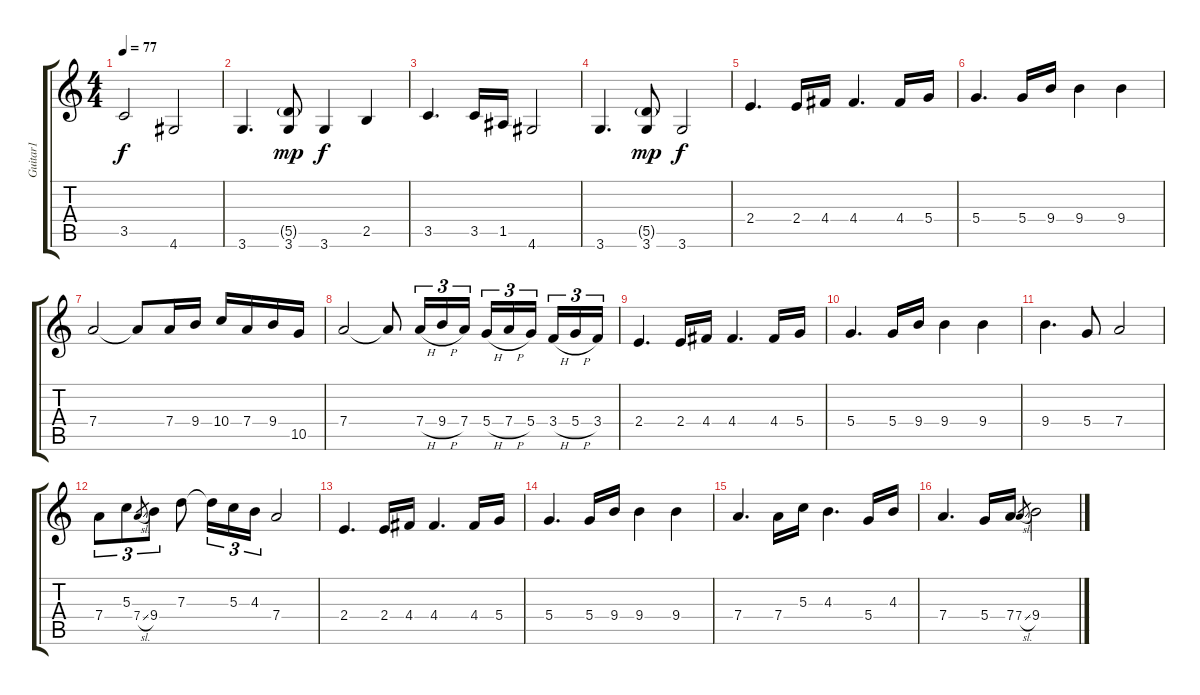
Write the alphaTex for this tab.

\track ("Guitar1" "Guitar1") {instrument acousticguitarnylon}
\staff {score tabs}
\tuning (E4 B3 G3 D3 A2 E2) {hide}
\ts (4 4)
\tempo 77
\clef g2
\ks c
3.5.2{dy f} 4.6.2 |
3.6.4{d} (5.5{g} 3.6).8{dy mp} 3.6.4{dy f} 2.5.4 |
3.5.4{d} 3.5.16 1.5.16 4.6.2 |
3.6.4{d} (5.5{g} 3.6).8{dy mp} 3.6.2{dy f} |
2.4.4{d} 2.4.16 4.4.16 4.4.4{d} 4.4.16 5.4.16 |
5.4.4{d} 5.4.16 9.4.16 9.4.4 9.4.4 |
7.4.2 7.4{t}.8 7.4.16 9.4.16 10.4.16 7.4.16 9.4.16 10.5.16 |
7.4.2 7.4{t}.8 7.4{h}.16{tu (3 2)} 9.4{h}.16{tu (3 2)} 7.4.16{tu (3 2)} 5.4{h}.16{tu (3 2)} 7.4{h}.16{tu (3 2)} 5.4.16{tu (3 2) beam splitsecondary} 3.4{h}.16{tu (3 2)} 5.4{h}.16{tu (3 2)} 3.4.16{tu (3 2)} |
2.4.4{d} 2.4.16 4.4.16 4.4.4{d} 4.4.16 5.4.16 |
5.4.4{d} 5.4.16 9.4.16 9.4.4 9.4.4 |
9.4.4{d} 5.4.8 7.4.2 |
7.4.8{tu (3 2)} 5.3.8{tu (3 2)} 7.4{sl}.8{gr} 9.4.8{tu (3 2)} 7.3.8 7.3{t}.16{tu (3 2)} 5.3.16{tu (3 2)} 4.3.16{tu (3 2)} 7.4.2 |
2.4.4{d} 2.4.16 4.4.16 4.4.4{d} 4.4.16 5.4.16 |
5.4.4{d} 5.4.16 9.4.16 9.4.4 9.4.4 |
7.4.4{d} 7.4.16 5.3.16 4.3.4{d} 5.4.16 4.3.16 |
7.4.4{d} 5.4.16 7.4.16 7.4{sl}.8{gr} 9.4.2
